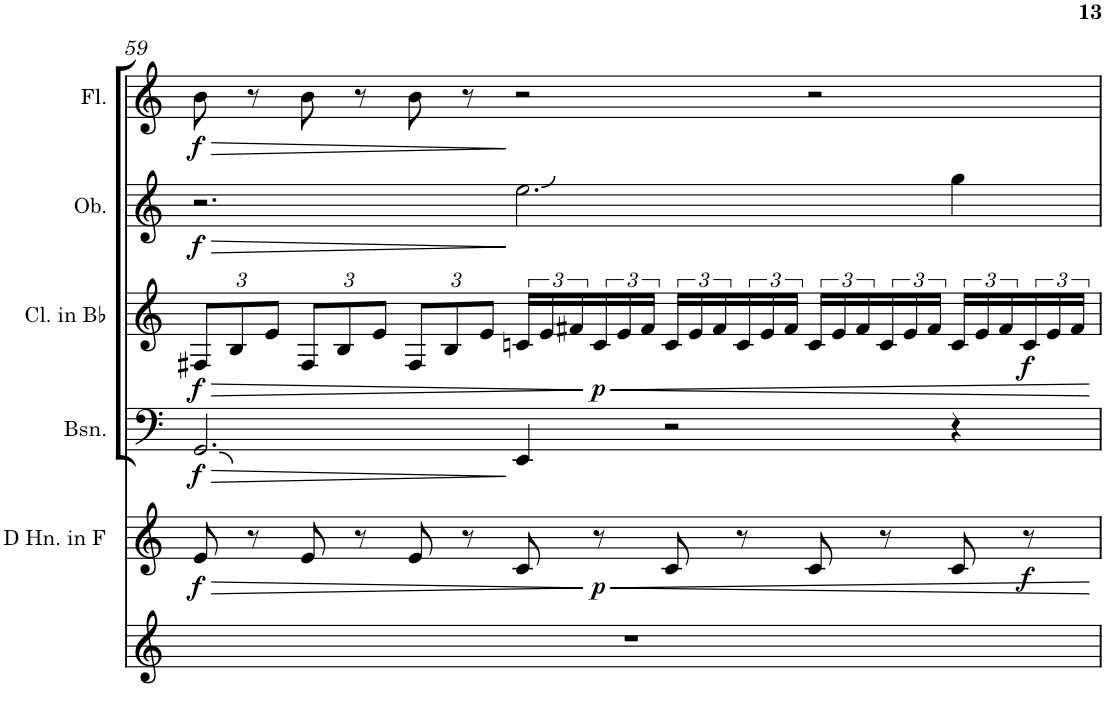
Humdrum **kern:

**kern	**kern	**dynam	**kern	**dynam	**kern	**dynam	**kern	**dynam	**kern	**dynam
*part6	*part5	*part5	*part4	*part4	*part3	*part3	*part2	*part2	*part1	*part1
*staff6	*staff5	*staff5	*staff4	*staff4	*staff3	*staff3	*staff2	*staff2	*staff1	*staff1
*I"Cues	*I"Horn in F	*	*I"Bassoon	*	*I"Clarinet in Bb	*	*I"Oboe	*	*I"Flute	*
*	*	*	*I'Bsn.	*	*I'Cl. in Bb	*	*I'Ob.	*	*I'Fl.	*
!!LO:PB:g=z
*clefG2	*clefG2	*	*clefF4	*	*clefG2	*	*clefG2	*	*clefG2	*
*	*Trd4c7	*	*	*	*Trd1c2	*	*	*	*	*
*k[]	*k[]	*	*k[]	*	*k[]	*	*k[]	*	*k[]	*
*M7/4	*M7/4	*	*M7/4	*	*M7/4	*	*M7/4	*	*M7/4	*
=59	=59	=59	=59	=59	=59	=59	=59	=59	=59	=59
!	!	!LO:HP:b	!	!LO:HP:b	!	!	!	!	!	!
*	*	*	*	*	*Xbrackettup	*	*	*	*	*
!	!	!LO:DY:n=1:b	!	!LO:DY:n=1:b	!	!LO:HP:b	!	!LO:HP:b	!	!LO:HP:b
!	!	!	!	!	!	!LO:DY:n=1:b	!	!LO:DY:n=1:b	!	!LO:DY:n=1:b
1..r	8e/	> f	2.GG/	> f	12F#X/L	> f	2.r	> f	8b\	> f
.	.	.	.	.	12B/	.	.	.	.	.
.	8r	.	.	.	.	.	.	.	8r	.
.	.	.	.	.	12e/J	.	.	.	.	.
.	8e/	.	.	.	12F#/L	.	.	.	8b\	.
.	.	.	.	.	12B/	.	.	.	.	.
.	8r	.	.	.	.	.	.	.	8r	.
.	.	.	.	.	12e/J	.	.	.	.	.
.	8e/	.	.	.	12F#/L	.	.	.	8b\	.
.	.	.	.	.	12B/	.	.	.	.	.
.	8r	.	.	.	.	.	.	.	8r	.
.	.	.	.	.	12e/J	.	.	.	.	.
*	*	*	*	*	*brackettup	*	*	*	*	*
.	8c/	.	4EE/	]	24cn/LL	.	2.ee\	]	2r	]
.	.	.	.	.	24e/	.	.	.	.	.
.	.	.	.	.	24f#X/	.	.	.	.	.
!	!	!LO:HP:n=1:b	!	!	!	!LO:HP:n=1:b	!	!	!	!
!	!	!LO:DY:n=2:b	!	!	!	!LO:DY:n=2:b	!	!	!	!
.	8r	] < p	.	.	24c/	] < p	.	.	.	.
.	.	.	.	.	24e/	.	.	.	.	.
.	.	.	.	.	24f#/JJ	.	.	.	.	.
.	8c/	.	2r	.	24c/LL	.	.	.	.	.
.	.	.	.	.	24e/	.	.	.	.	.
.	.	.	.	.	24f#/	.	.	.	.	.
.	8r	.	.	.	24c/	.	.	.	.	.
.	.	.	.	.	24e/	.	.	.	.	.
.	.	.	.	.	24f#/JJ	.	.	.	.	.
.	8c/	.	.	.	24c/LL	.	.	.	2r	.
.	.	.	.	.	24e/	.	.	.	.	.
.	.	.	.	.	24f#/	.	.	.	.	.
.	8r	.	.	.	24c/	.	.	.	.	.
.	.	.	.	.	24e/	.	.	.	.	.
.	.	.	.	.	24f#/JJ	.	.	.	.	.
.	8c/	.	4r	.	24c/LL	.	4gg\	.	.	.
.	.	.	.	.	24e/	.	.	.	.	.
.	.	.	.	.	24f#/	.	.	.	.	.
!	!	!LO:DY:n=3:b	!	!	!	!LO:DY:n=3:b	!	!	!	!
.	8r	f	.	.	24c/	f	.	.	.	.
.	.	.	.	.	24e/	.	.	.	.	.
.	.	.	.	.	24f#/JJ	.	.	.	.	.
.	.	[	.	.	.	[	.	.	.	.
=	=	=	=	=	=	=	=	=	=	=
*-	*-	*-	*-	*-	*-	*-	*-	*-	*-	*-
